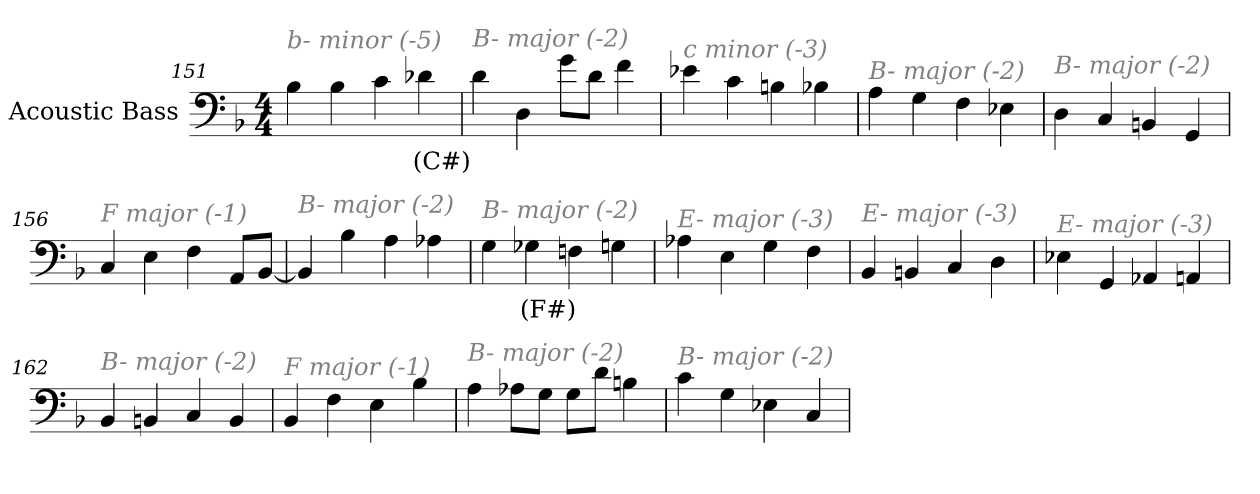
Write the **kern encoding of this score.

**kern	**text
*part1	*part1
*staff1	*staff1
*I"Acoustic Bass	*
*clefF4	*
*ITrd7c12	*
*k[b-]	*
*F:	*
*M4/4	*
=151	=151
!LO:TX:i:color=#808080:t=b- minor (-5)	!
4BB-	.
4BB-	.
4C	.
4D-Xi	(C#)
=152	=152
!LO:TX:i:color=#808080:t=B- major (-2)	!
4D	.
4DD	.
8GL	.
8DJ	.
4F	.
=153	=153
!LO:TX:i:color=#808080:t=c minor (-3)	!
4E-X	.
4C	.
4BBn	.
4BB-X	.
=154	=154
!LO:TX:i:color=#808080:t=B- major (-2)	!
4AA	.
4GG	.
4FF	.
4EE-X	.
=155	=155
!LO:TX:i:color=#808080:t=B- major (-2)	!
4DD	.
4CC	.
4BBBn	.
4GGG	.
=156	=156
!LO:TX:i:color=#808080:t=F major (-1)	!
4CC	.
4EE	.
4FF	.
8AAAL	.
[8BBB-J	.
=157	=157
!LO:TX:i:color=#808080:t=B- major (-2)	!
4BBB-]	.
4BB-	.
4AA	.
4AA-X	.
=158	=158
!LO:TX:i:color=#808080:t=B- major (-2)	!
4GG	.
4GG-Xi	(F#)
4FFn	.
4GG	.
=159	=159
!LO:TX:i:color=#808080:t=E- major (-3)	!
4AA-X	.
4EE	.
4GG	.
4FF	.
=160	=160
!LO:TX:i:color=#808080:t=E- major (-3)	!
4BBB-	.
4BBBn	.
4CC	.
4DD	.
=161	=161
!LO:TX:i:color=#808080:t=E- major (-3)	!
4EE-X	.
4GGG	.
4AAA-X	.
4AAAn	.
=162	=162
!LO:TX:i:color=#808080:t=B- major (-2)	!
4BBB-	.
4BBBn	.
4CC	.
4BBB	.
=163	=163
!LO:TX:i:color=#808080:t=F major (-1)	!
4BBB-	.
4FF	.
4EE	.
4BB-	.
=164	=164
!LO:TX:i:color=#808080:t=B- major (-2)	!
4AA	.
8AA-XL	.
8GGJ	.
8GGL	.
8DJ	.
4BBn	.
=165	=165
!LO:TX:i:color=#808080:t=B- major (-2)	!
4C	.
4GG	.
4EE-X	.
4CC	.
=	=
*-	*-
